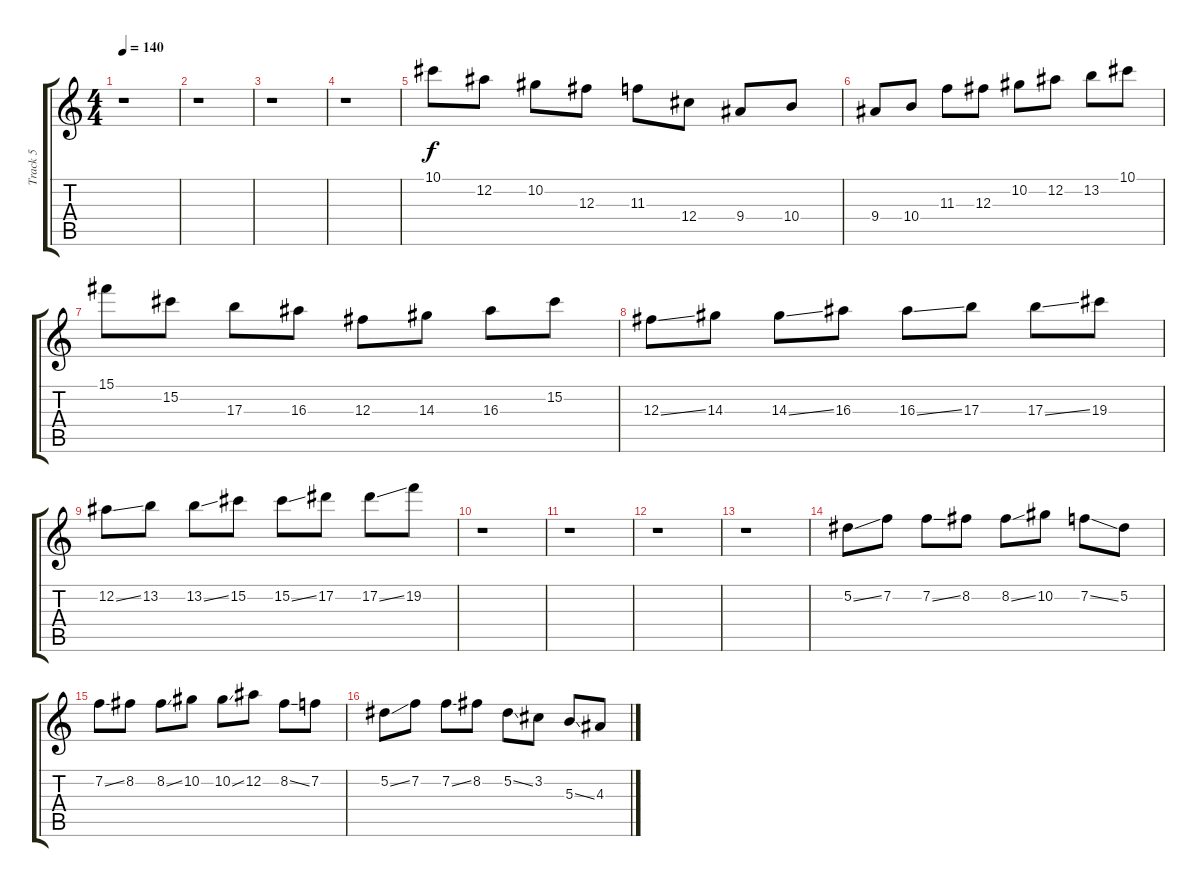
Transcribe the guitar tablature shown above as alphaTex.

\track ("Track 5" "Track 5") {instrument acousticguitarsteel}
\staff {score tabs}
\tuning (Eb4 Bb3 Gb3 Db3 Ab2 Eb2) {hide}
\ts (4 4)
\tempo 140
\clef g2
\ks c
r.1{dy f} |
r.1 |
r.1 |
r.1 |
10.1.8 12.2.8 10.2.8 12.3.8 11.3.8 12.4.8 9.4.8 10.4.8 |
9.4.8 10.4.8 11.3.8 12.3.8 10.2.8 12.2.8 13.2.8 10.1.8 |
15.1.8 15.2.8 17.3.8 16.3.8 12.3.8 14.3.8 16.3.8 15.2.8 |
12.3{ss}.8 14.3.8 14.3{ss}.8 16.3.8 16.3{ss}.8 17.3.8 17.3{ss}.8 19.3.8 |
12.2{ss}.8 13.2.8 13.2{ss}.8 15.2.8 15.2{ss}.8 17.2.8 17.2{ss}.8 19.2.8 |
r.1 |
r.1 |
r.1 |
r.1 |
5.2{ss}.8 7.2.8 7.2{ss}.8 8.2.8 8.2{ss}.8 10.2.8 7.2{ss}.8 5.2.8 |
7.2{ss}.8 8.2.8 8.2{ss}.8 10.2.8 10.2{ss}.8 12.2.8 8.2{ss}.8 7.2.8 |
5.2{ss}.8 7.2.8 7.2{ss}.8 8.2.8 5.2{ss}.8 3.2.8 5.3{ss}.8 4.3.8
